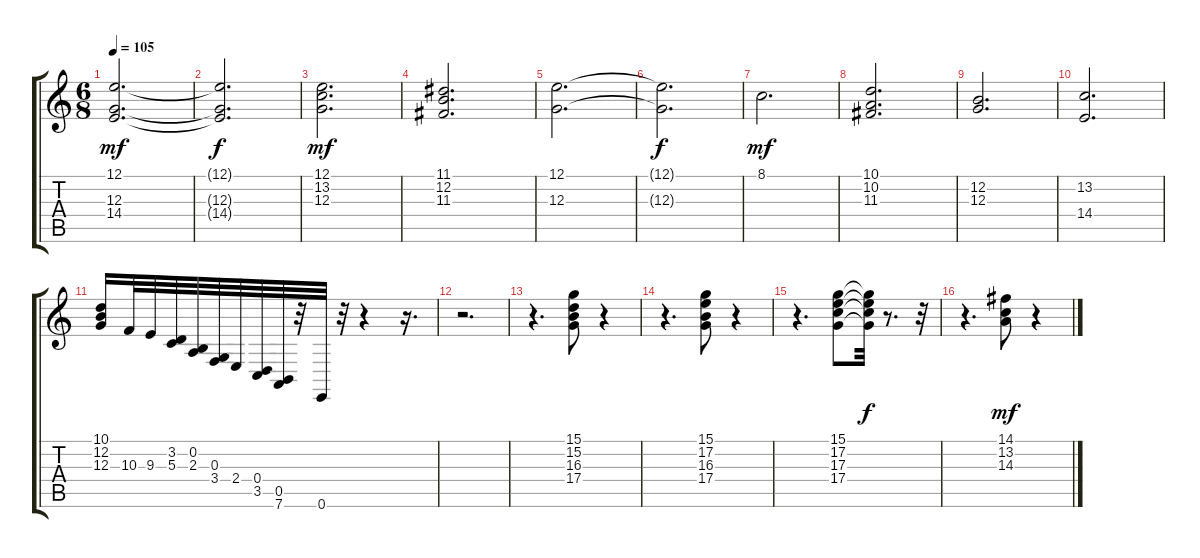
\track "" {instrument drawbarorgan}
\staff {score tabs}
\tuning (E4 B3 G3 D3 A2 E2) {hide}
\ts (6 8)
\tempo 105
\clef g2
\ks c
(12.1 12.3 14.4).2{d dy mf} |
(12.1{t} 12.3{t} 14.4{t}).2{d dy f} |
(12.1 13.2 12.3).2{d dy mf} |
(11.1 12.2 11.3).2{d} |
(12.1 12.3).2{d} |
(12.1{t} 12.3{t}).2{d dy f} |
8.1.2{d dy mf} |
(10.1 10.2 11.3).2{d} |
(12.2 12.3).2{d} |
(13.2 14.4).2{d} |
(10.1 12.2 12.3).16 10.3.32 9.3.32 (3.2 5.3).32 (0.2 2.3).32 (0.3 3.4).32 2.4.32 (0.4 3.5).32 (0.5 7.6).32 r.32 0.6.32 r.32 r.4 r.16{d} |
r.2{d} |
r.4{d} (15.1 15.2 16.3 17.4).8 r.4 |
r.4{d} (15.1 17.2 16.3 17.4).8 r.4 |
r.4{d} (15.1 17.2 17.3 17.4).8 (15.1{t} 17.2{t} 17.3{t} 17.4{t}).32{dy f} r.8{d} r.32 |
r.4{d} (14.1 13.2 14.3).8{dy mf} r.4
